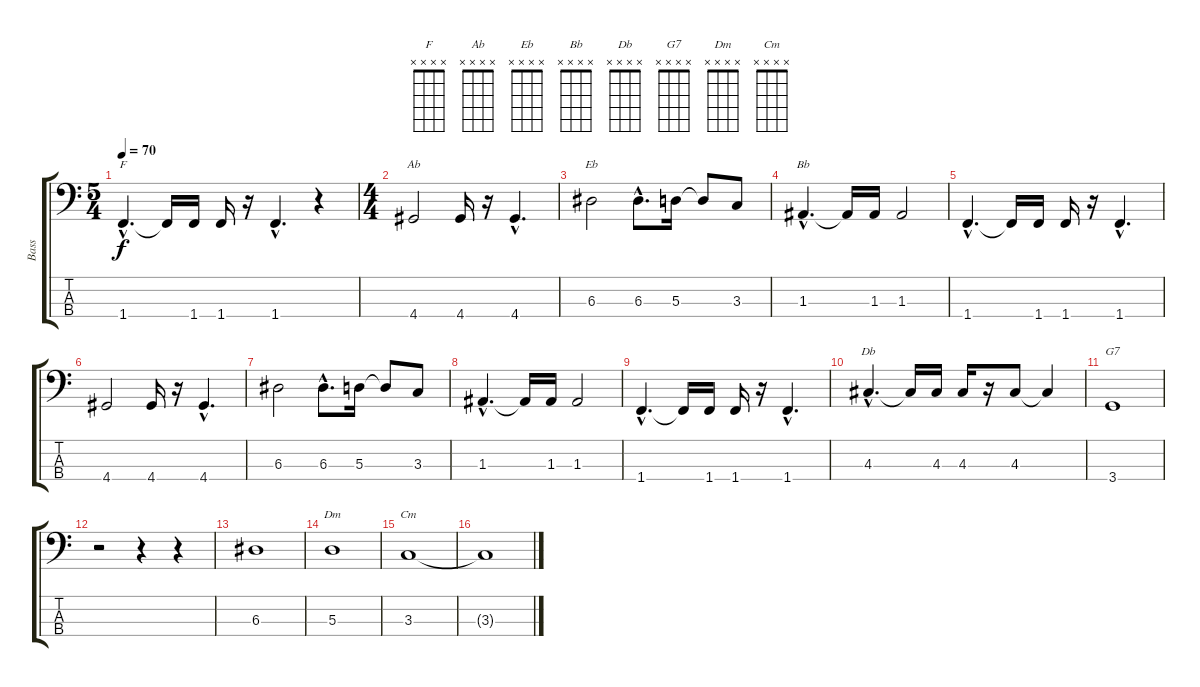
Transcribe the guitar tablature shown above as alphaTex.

\track ("Bass" "Bass") {instrument electricbassfinger}
\staff {score tabs}
\tuning (G2 D2 A1 E1) {hide}
\chord ("F" x x x x)
\chord ("Ab" x x x x)
\chord ("Eb" x x x x)
\chord ("Bb" x x x x)
\chord ("Db" x x x x)
\chord ("G7" x x x x)
\chord ("Dm" x x x x)
\chord ("Cm" x x x x)
\ts (5 4)
\tempo 70
\clef f4
\ks c
1.4{hac}.4{d ch "F" dy f} 1.4{t}.16 1.4.16 1.4.16 r.16 1.4{hac}.4{d} r.4 |
\ts (4 4)
4.4.2{ch "Ab"} 4.4.16 r.16 4.4{hac}.4{d} |
6.3.2{ch "Eb"} 6.3{hac}.8{d} 5.3.16 5.3{t}.8 3.3.8 |
1.3{hac}.4{d ch "Bb"} 1.3{t}.16 1.3.16 1.3.2 |
1.4{hac}.4{d} 1.4{t}.16 1.4.16 1.4.16 r.16 1.4{hac}.4{d} |
4.4.2 4.4.16 r.16 4.4{hac}.4{d} |
6.3.2 6.3{hac}.8{d} 5.3.16 5.3{t}.8 3.3.8 |
1.3{hac}.4{d} 1.3{t}.16 1.3.16 1.3.2 |
1.4{hac}.4{d} 1.4{t}.16 1.4.16 1.4.16 r.16 1.4{hac}.4{d} |
4.3{hac}.4{d ch "Db"} 4.3{t}.16 4.3.16 4.3.16 r.16 4.3.8 4.3{t}.4 |
3.4.1{ch "G7"} |
r.2 r.4 r.4 |
6.3.1 |
5.3.1{ch "Dm"} |
3.3.1{ch "Cm"} |
3.3{t}.1
